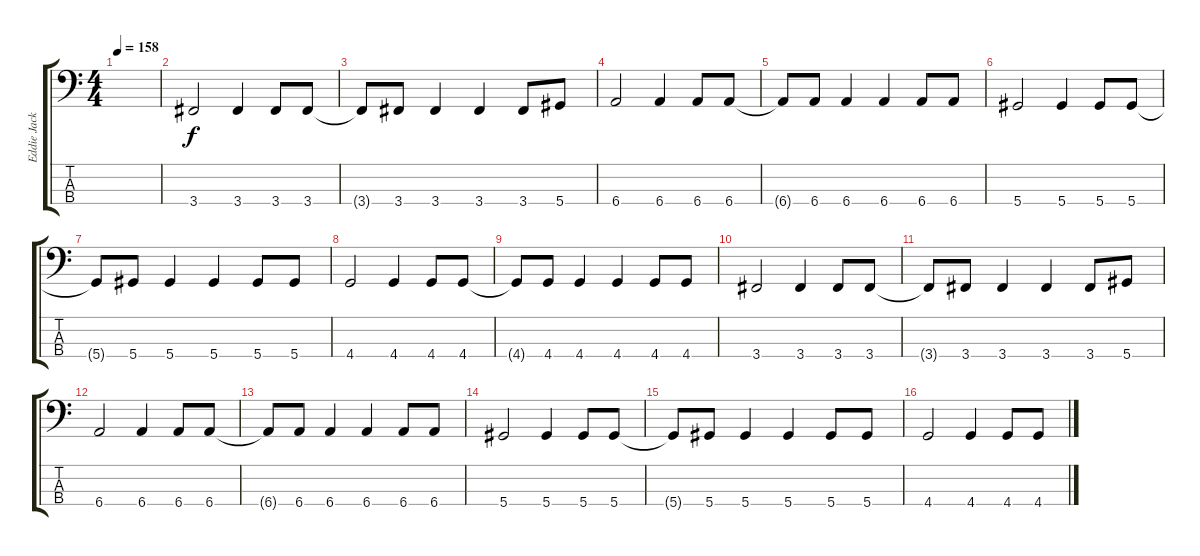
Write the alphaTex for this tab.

\track ("Eddie Jackson" "Eddie Jack") {instrument electricbassfinger}
\staff {score tabs}
\tuning (Gb2 Db2 Ab1 Eb1) {hide}
\ts (4 4)
\tempo 158
\clef f4
\ks c
|
3.4.2 3.4.4 3.4.8 3.4.8 |
3.4{t}.8 3.4.8 3.4.4 3.4.4 3.4.8 5.4.8 |
6.4.2 6.4.4 6.4.8 6.4.8 |
6.4{t}.8 6.4.8 6.4.4 6.4.4 6.4.8 6.4.8 |
5.4.2 5.4.4 5.4.8 5.4.8 |
5.4{t}.8 5.4.8 5.4.4 5.4.4 5.4.8 5.4.8 |
4.4.2 4.4.4 4.4.8 4.4.8 |
4.4{t}.8 4.4.8 4.4.4 4.4.4 4.4.8 4.4.8 |
3.4.2 3.4.4 3.4.8 3.4.8 |
3.4{t}.8 3.4.8 3.4.4 3.4.4 3.4.8 5.4.8 |
6.4.2 6.4.4 6.4.8 6.4.8 |
6.4{t}.8 6.4.8 6.4.4 6.4.4 6.4.8 6.4.8 |
5.4.2 5.4.4 5.4.8 5.4.8 |
5.4{t}.8 5.4.8 5.4.4 5.4.4 5.4.8 5.4.8 |
4.4.2 4.4.4 4.4.8 4.4.8
